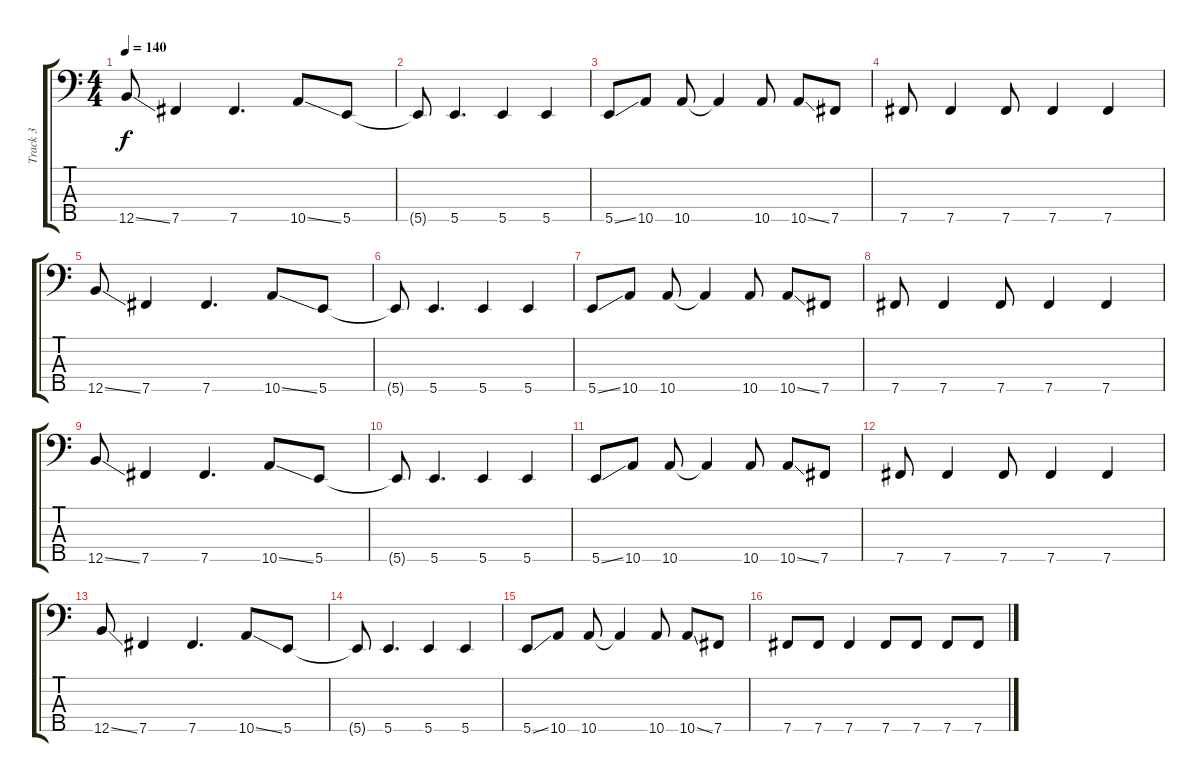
\track ("Track 3" "Track 3") {instrument electricbassfinger}
\staff {score tabs}
\tuning (G2 D2 A1 E1 B0) {hide}
\ts (4 4)
\tempo 140
\clef f4
\ks c
12.5{ss}.8{dy f} 7.5.4 7.5.4{d} 10.5{ss}.8 5.5.8 |
5.5{t}.8 5.5.4{d} 5.5.4 5.5.4 |
5.5{ss}.8 10.5.8 10.5.8 10.5{t}.4 10.5.8 10.5{ss}.8 7.5.8 |
7.5.8 7.5.4 7.5.8 7.5.4 7.5.4 |
12.5{ss}.8 7.5.4 7.5.4{d} 10.5{ss}.8 5.5.8 |
5.5{t}.8 5.5.4{d} 5.5.4 5.5.4 |
5.5{ss}.8 10.5.8 10.5.8 10.5{t}.4 10.5.8 10.5{ss}.8 7.5.8 |
7.5.8 7.5.4 7.5.8 7.5.4 7.5.4 |
12.5{ss}.8 7.5.4 7.5.4{d} 10.5{ss}.8 5.5.8 |
5.5{t}.8 5.5.4{d} 5.5.4 5.5.4 |
5.5{ss}.8 10.5.8 10.5.8 10.5{t}.4 10.5.8 10.5{ss}.8 7.5.8 |
7.5.8 7.5.4 7.5.8 7.5.4 7.5.4 |
12.5{ss}.8 7.5.4 7.5.4{d} 10.5{ss}.8 5.5.8 |
5.5{t}.8 5.5.4{d} 5.5.4 5.5.4 |
5.5{ss}.8 10.5.8 10.5.8 10.5{t}.4 10.5.8 10.5{ss}.8 7.5.8 |
7.5.8 7.5.8 7.5.4 7.5.8 7.5.8 7.5.8 7.5.8
